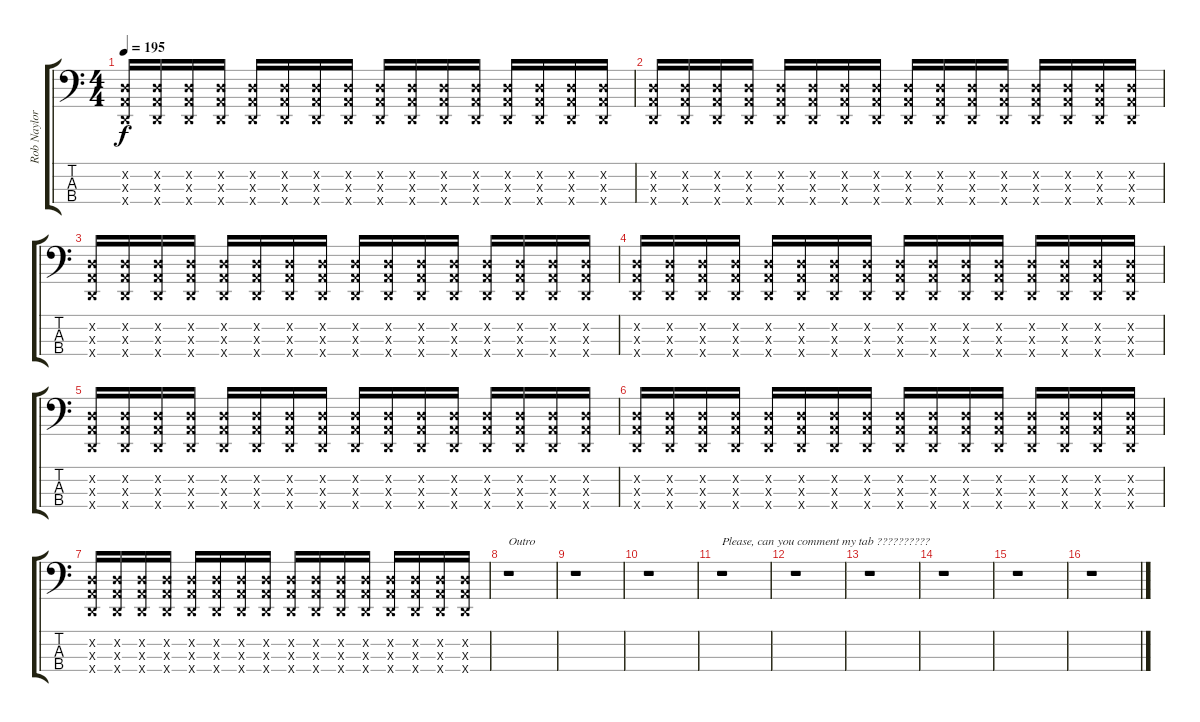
\track ("Rob Naylor ( fills )" "Rob Naylor") {instrument electricbasspick}
\staff {score tabs}
\tuning (G2 D2 A1 D1) {hide}
\ts (4 4)
\tempo 195
\clef f4
\ks c
(0.2{x} 0.3{x} 0.4{x}).16{dy f} (0.2{x} 0.3{x} 0.4{x}).16 (0.2{x} 0.3{x} 0.4{x}).16 (0.2{x} 0.3{x} 0.4{x}).16 (0.2{x} 0.3{x} 0.4{x}).16 (0.2{x} 0.3{x} 0.4{x}).16 (0.2{x} 0.3{x} 0.4{x}).16 (0.2{x} 0.3{x} 0.4{x}).16 (0.2{x} 0.3{x} 0.4{x}).16 (0.2{x} 0.3{x} 0.4{x}).16 (0.2{x} 0.3{x} 0.4{x}).16 (0.2{x} 0.3{x} 0.4{x}).16 (0.2{x} 0.3{x} 0.4{x}).16 (0.2{x} 0.3{x} 0.4{x}).16 (0.2{x} 0.3{x} 0.4{x}).16 (0.2{x} 0.3{x} 0.4{x}).16 |
(0.2{x} 0.3{x} 0.4{x}).16 (0.2{x} 0.3{x} 0.4{x}).16 (0.2{x} 0.3{x} 0.4{x}).16 (0.2{x} 0.3{x} 0.4{x}).16 (0.2{x} 0.3{x} 0.4{x}).16 (0.2{x} 0.3{x} 0.4{x}).16 (0.2{x} 0.3{x} 0.4{x}).16 (0.2{x} 0.3{x} 0.4{x}).16 (0.2{x} 0.3{x} 0.4{x}).16 (0.2{x} 0.3{x} 0.4{x}).16 (0.2{x} 0.3{x} 0.4{x}).16 (0.2{x} 0.3{x} 0.4{x}).16 (0.2{x} 0.3{x} 0.4{x}).16 (0.2{x} 0.3{x} 0.4{x}).16 (0.2{x} 0.3{x} 0.4{x}).16 (0.2{x} 0.3{x} 0.4{x}).16 |
(0.2{x} 0.3{x} 0.4{x}).16 (0.2{x} 0.3{x} 0.4{x}).16 (0.2{x} 0.3{x} 0.4{x}).16 (0.2{x} 0.3{x} 0.4{x}).16 (0.2{x} 0.3{x} 0.4{x}).16 (0.2{x} 0.3{x} 0.4{x}).16 (0.2{x} 0.3{x} 0.4{x}).16 (0.2{x} 0.3{x} 0.4{x}).16 (0.2{x} 0.3{x} 0.4{x}).16 (0.2{x} 0.3{x} 0.4{x}).16 (0.2{x} 0.3{x} 0.4{x}).16 (0.2{x} 0.3{x} 0.4{x}).16 (0.2{x} 0.3{x} 0.4{x}).16 (0.2{x} 0.3{x} 0.4{x}).16 (0.2{x} 0.3{x} 0.4{x}).16 (0.2{x} 0.3{x} 0.4{x}).16 |
(0.2{x} 0.3{x} 0.4{x}).16 (0.2{x} 0.3{x} 0.4{x}).16 (0.2{x} 0.3{x} 0.4{x}).16 (0.2{x} 0.3{x} 0.4{x}).16 (0.2{x} 0.3{x} 0.4{x}).16 (0.2{x} 0.3{x} 0.4{x}).16 (0.2{x} 0.3{x} 0.4{x}).16 (0.2{x} 0.3{x} 0.4{x}).16 (0.2{x} 0.3{x} 0.4{x}).16 (0.2{x} 0.3{x} 0.4{x}).16 (0.2{x} 0.3{x} 0.4{x}).16 (0.2{x} 0.3{x} 0.4{x}).16 (0.2{x} 0.3{x} 0.4{x}).16 (0.2{x} 0.3{x} 0.4{x}).16 (0.2{x} 0.3{x} 0.4{x}).16 (0.2{x} 0.3{x} 0.4{x}).16 |
(0.2{x} 0.3{x} 0.4{x}).16 (0.2{x} 0.3{x} 0.4{x}).16 (0.2{x} 0.3{x} 0.4{x}).16 (0.2{x} 0.3{x} 0.4{x}).16 (0.2{x} 0.3{x} 0.4{x}).16 (0.2{x} 0.3{x} 0.4{x}).16 (0.2{x} 0.3{x} 0.4{x}).16 (0.2{x} 0.3{x} 0.4{x}).16 (0.2{x} 0.3{x} 0.4{x}).16 (0.2{x} 0.3{x} 0.4{x}).16 (0.2{x} 0.3{x} 0.4{x}).16 (0.2{x} 0.3{x} 0.4{x}).16 (0.2{x} 0.3{x} 0.4{x}).16 (0.2{x} 0.3{x} 0.4{x}).16 (0.2{x} 0.3{x} 0.4{x}).16 (0.2{x} 0.3{x} 0.4{x}).16 |
(0.2{x} 0.3{x} 0.4{x}).16 (0.2{x} 0.3{x} 0.4{x}).16 (0.2{x} 0.3{x} 0.4{x}).16 (0.2{x} 0.3{x} 0.4{x}).16 (0.2{x} 0.3{x} 0.4{x}).16 (0.2{x} 0.3{x} 0.4{x}).16 (0.2{x} 0.3{x} 0.4{x}).16 (0.2{x} 0.3{x} 0.4{x}).16 (0.2{x} 0.3{x} 0.4{x}).16 (0.2{x} 0.3{x} 0.4{x}).16 (0.2{x} 0.3{x} 0.4{x}).16 (0.2{x} 0.3{x} 0.4{x}).16 (0.2{x} 0.3{x} 0.4{x}).16 (0.2{x} 0.3{x} 0.4{x}).16 (0.2{x} 0.3{x} 0.4{x}).16 (0.2{x} 0.3{x} 0.4{x}).16 |
(0.2{x} 0.3{x} 0.4{x}).16 (0.2{x} 0.3{x} 0.4{x}).16 (0.2{x} 0.3{x} 0.4{x}).16 (0.2{x} 0.3{x} 0.4{x}).16 (0.2{x} 0.3{x} 0.4{x}).16 (0.2{x} 0.3{x} 0.4{x}).16 (0.2{x} 0.3{x} 0.4{x}).16 (0.2{x} 0.3{x} 0.4{x}).16 (0.2{x} 0.3{x} 0.4{x}).16 (0.2{x} 0.3{x} 0.4{x}).16 (0.2{x} 0.3{x} 0.4{x}).16 (0.2{x} 0.3{x} 0.4{x}).16 (0.2{x} 0.3{x} 0.4{x}).16 (0.2{x} 0.3{x} 0.4{x}).16 (0.2{x} 0.3{x} 0.4{x}).16 (0.2{x} 0.3{x} 0.4{x}).16 |
r.1{txt "Outro"} |
r.1 |
r.1 |
r.1{txt "Please, can you comment my tab ??????????"} |
r.1 |
r.1 |
r.1 |
r.1 |
r.1
